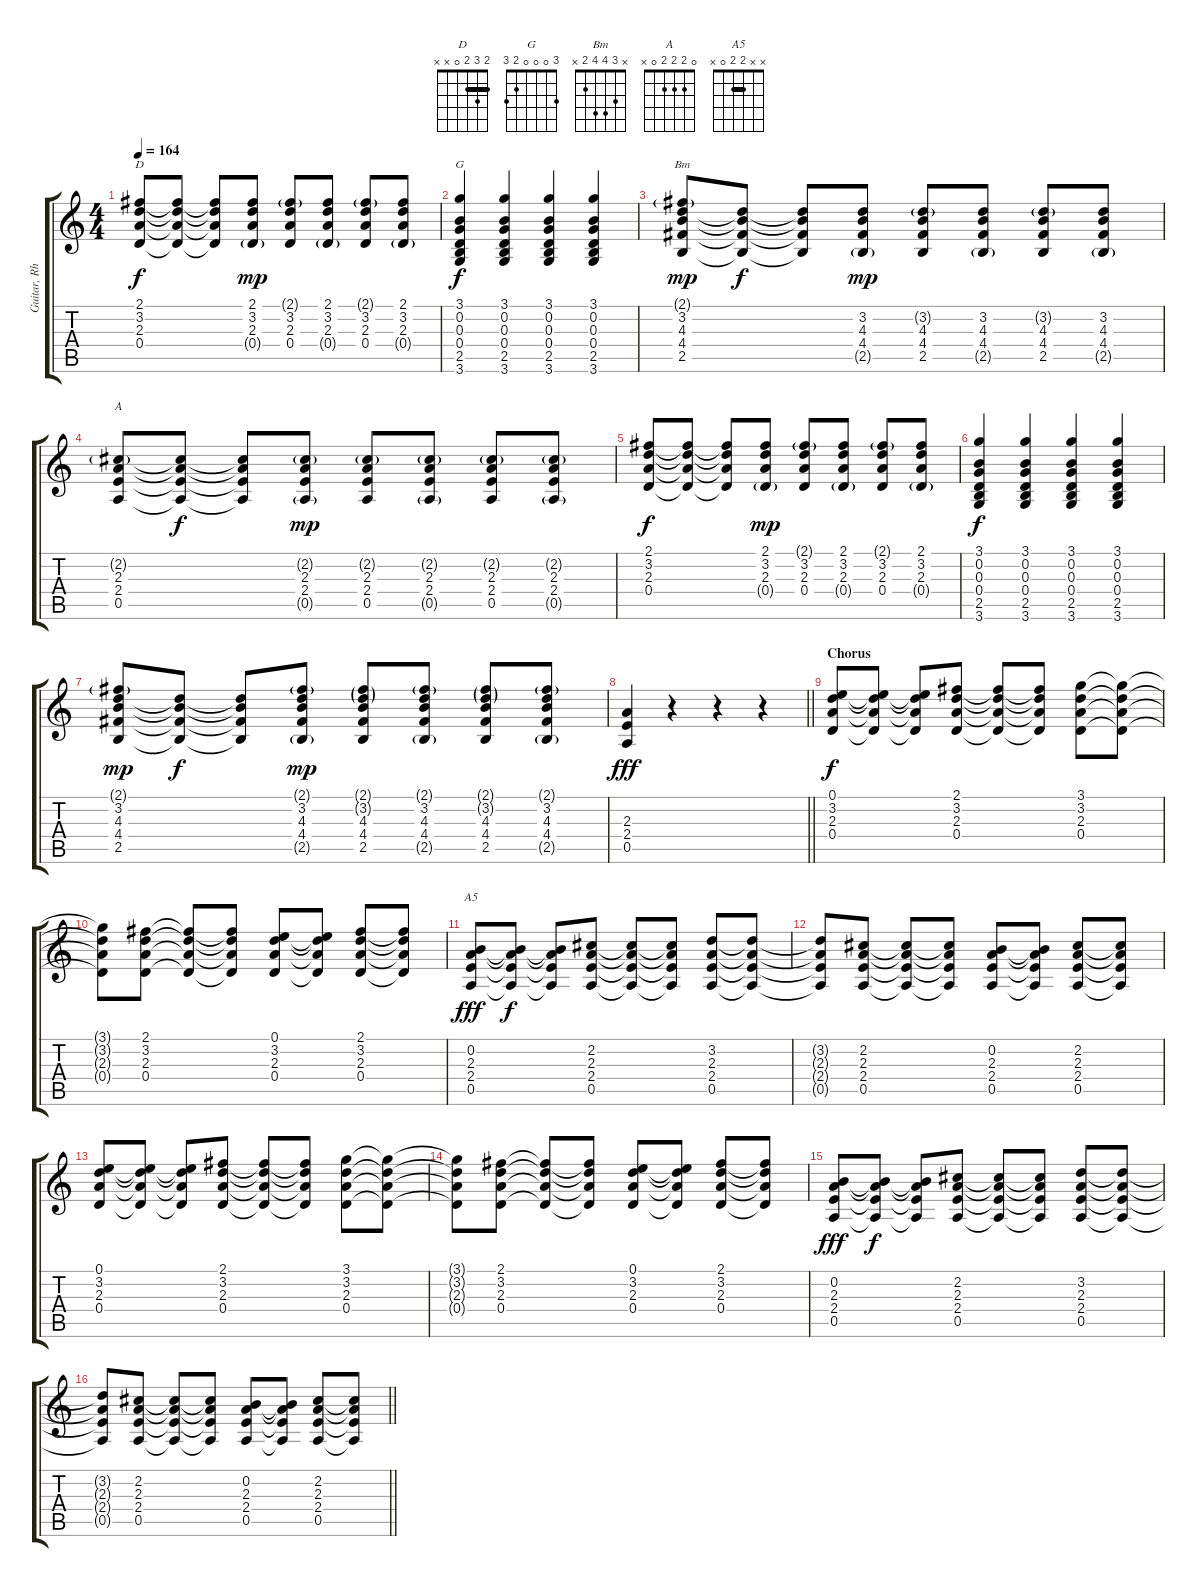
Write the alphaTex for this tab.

\track ("Guitar, Rhythm" "Guitar, Rh") {instrument distortionguitar}
\staff {score tabs}
\tuning (E4 B3 G3 D3 A2 E2) {hide}
\chord ("D" 2 3 2 0 x x) {barre 2}
\chord ("G" 3 0 0 0 2 3)
\chord ("Bm" x 3 4 4 2 x)
\chord ("A" 0 2 2 2 0 x)
\chord ("A5" x x 2 2 0 x) {barre 2}
\ts (4 4)
\tempo 164
\clef g2
\ks c
(2.1 3.2 2.3 0.4).8{ch "D" dy f} (2.1{t} 3.2{t} 2.3{t} 0.4{t}).8 (2.1{t} 3.2{t} 2.3{t} 0.4{t}).8 (2.1 3.2 2.3 0.4{g}).8{dy mp} (2.1{g} 3.2 2.3 0.4).8 (2.1 3.2 2.3 0.4{g}).8 (2.1{g} 3.2 2.3 0.4).8 (2.1 3.2 2.3 0.4{g}).8 |
(3.1 0.2 0.3 0.4 2.5 3.6).4{ch "G" dy f} (3.1 0.2 0.3 0.4 2.5 3.6).4 (3.1 0.2 0.3 0.4 2.5 3.6).4 (3.1 0.2 0.3 0.4 2.5 3.6).4 |
(2.1{g} 3.2 4.3 4.4 2.5).8{ch "Bm" dy mp} (3.2{t} 4.3{t} 4.4{t} 2.5{t}).8{dy f} (3.2{t} 4.3{t} 4.4{t} 2.5{t}).8 (3.2 4.3 4.4 2.5{g}).8{dy mp} (3.2{g} 4.3 4.4 2.5).8 (3.2 4.3 4.4 2.5{g}).8 (3.2{g} 4.3 4.4 2.5).8 (3.2 4.3 4.4 2.5{g}).8 |
(2.2{g} 2.3 2.4 0.5).8{ch "A"} (2.2{t} 2.3{t} 2.4{t} 0.5{t}).8{dy f} (2.2{t} 2.3{t} 2.4{t} 0.5{t}).8 (2.2{g} 2.3 2.4 0.5{g}).8{dy mp} (2.2{g} 2.3 2.4 0.5).8 (2.2{g} 2.3 2.4 0.5{g}).8 (2.2{g} 2.3 2.4 0.5).8 (2.2{g} 2.3 2.4 0.5{g}).8 |
(2.1 3.2 2.3 0.4).8{dy f} (2.1{t} 3.2{t} 2.3{t} 0.4{t}).8 (2.1{t} 3.2{t} 2.3{t} 0.4{t}).8 (2.1 3.2 2.3 0.4{g}).8{dy mp} (2.1{g} 3.2 2.3 0.4).8 (2.1 3.2 2.3 0.4{g}).8 (2.1{g} 3.2 2.3 0.4).8 (2.1 3.2 2.3 0.4{g}).8 |
(3.1 0.2 0.3 0.4 2.5 3.6).4{dy f} (3.1 0.2 0.3 0.4 2.5 3.6).4 (3.1 0.2 0.3 0.4 2.5 3.6).4 (3.1 0.2 0.3 0.4 2.5 3.6).4 |
(2.1{g} 3.2 4.3 4.4 2.5).8{dy mp} (3.2{t} 4.3{t} 4.4{t} 2.5{t}).8{dy f} (3.2{t} 4.3{t} 4.4{t} 2.5{t}).8 (2.1{g} 3.2 4.3 4.4 2.5{g}).8{dy mp} (2.1{g} 3.2{g} 4.3 4.4 2.5).8 (2.1{g} 3.2 4.3 4.4 2.5{g}).8 (2.1{g} 3.2{g} 4.3 4.4 2.5).8 (2.1{g} 3.2 4.3 4.4 2.5{g}).8 |
\barLineRight lightlight
(2.3 2.4 0.5).4{dy fff} r.4 r.4 r.4 |
\section ("" "Chorus")
(0.1 3.2 2.3 0.4).8{dy f} (0.1{t} 3.2{t} 2.3{t} 0.4{t}).8 (0.1{t} 3.2{t} 2.3{t} 0.4{t}).8 (2.1 3.2 2.3 0.4).8 (2.1{t} 3.2{t} 2.3{t} 0.4{t}).8 (2.1{t} 3.2{t} 2.3{t} 0.4{t}).8 (3.1 3.2 2.3 0.4).8 (3.1{t} 3.2{t} 2.3{t} 0.4{t}).8 |
(3.1{t} 3.2{t} 2.3{t} 0.4{t}).8 (2.1 3.2 2.3 0.4).8 (2.1{t} 3.2{t} 2.3{t} 0.4{t}).8 (2.1{t} 3.2{t} 2.3{t} 0.4{t}).8 (0.1 3.2 2.3 0.4).8 (0.1{t} 3.2{t} 2.3{t} 0.4{t}).8 (2.1 3.2 2.3 0.4).8 (2.1{t} 3.2{t} 2.3{t} 0.4{t}).8 |
(0.2 2.3 2.4 0.5).8{ch "A5" dy fff} (0.2{t} 2.3{t} 2.4{t} 0.5{t}).8{dy f} (0.2{t} 2.3{t} 2.4{t} 0.5{t}).8 (2.2 2.3 2.4 0.5).8 (2.2{t} 2.3{t} 2.4{t} 0.5{t}).8 (2.2{t} 2.3{t} 2.4{t} 0.5{t}).8 (3.2 2.3 2.4 0.5).8 (3.2{t} 2.3{t} 2.4{t} 0.5{t}).8 |
(3.2{t} 2.3{t} 2.4{t} 0.5{t}).8 (2.2 2.3 2.4 0.5).8 (2.2{t} 2.3{t} 2.4{t} 0.5{t}).8 (2.2{t} 2.3{t} 2.4{t} 0.5{t}).8 (0.2 2.3 2.4 0.5).8 (0.2{t} 2.3{t} 2.4{t} 0.5{t}).8 (2.2 2.3 2.4 0.5).8 (2.2{t} 2.3{t} 2.4{t} 0.5{t}).8 |
(0.1 3.2 2.3 0.4).8 (0.1{t} 3.2{t} 2.3{t} 0.4{t}).8 (0.1{t} 3.2{t} 2.3{t} 0.4{t}).8 (2.1 3.2 2.3 0.4).8 (2.1{t} 3.2{t} 2.3{t} 0.4{t}).8 (2.1{t} 3.2{t} 2.3{t} 0.4{t}).8 (3.1 3.2 2.3 0.4).8 (3.1{t} 3.2{t} 2.3{t} 0.4{t}).8 |
(3.1{t} 3.2{t} 2.3{t} 0.4{t}).8 (2.1 3.2 2.3 0.4).8 (2.1{t} 3.2{t} 2.3{t} 0.4{t}).8 (2.1{t} 3.2{t} 2.3{t} 0.4{t}).8 (0.1 3.2 2.3 0.4).8 (0.1{t} 3.2{t} 2.3{t} 0.4{t}).8 (2.1 3.2 2.3 0.4).8 (2.1{t} 3.2{t} 2.3{t} 0.4{t}).8 |
(0.2 2.3 2.4 0.5).8{dy fff} (0.2{t} 2.3{t} 2.4{t} 0.5{t}).8{dy f} (0.2{t} 2.3{t} 2.4{t} 0.5{t}).8 (2.2 2.3 2.4 0.5).8 (2.2{t} 2.3{t} 2.4{t} 0.5{t}).8 (2.2{t} 2.3{t} 2.4{t} 0.5{t}).8 (3.2 2.3 2.4 0.5).8 (3.2{t} 2.3{t} 2.4{t} 0.5{t}).8 |
\barLineRight lightlight
(3.2{t} 2.3{t} 2.4{t} 0.5{t}).8 (2.2 2.3 2.4 0.5).8 (2.2{t} 2.3{t} 2.4{t} 0.5{t}).8 (2.2{t} 2.3{t} 2.4{t} 0.5{t}).8 (0.2 2.3 2.4 0.5).8 (0.2{t} 2.3{t} 2.4{t} 0.5{t}).8 (2.2 2.3 2.4 0.5).8 (2.2{t} 2.3{t} 2.4{t} 0.5{t}).8
